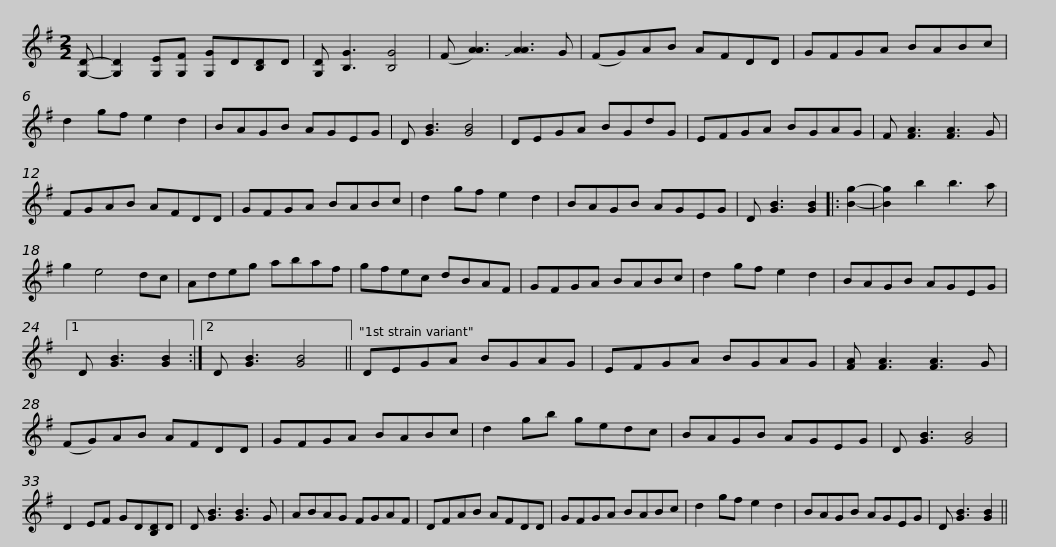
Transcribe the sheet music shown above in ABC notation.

X:1
L:1/8
M:2/2
I:linebreak $
K:G
V:1 treble
V:1
 [G,D]- | [G,D]2 [G,E][G,F] [G,G]D[B,D]D | [G,D] [B,G]3 [B,G]4 | (F [AA]3) !slide![AA]3 G | (FG)AB AFDD | %5
 GFGA BABc | d2 gf e2 d2 |$ BAGB AGEG | D [GB]3 [GB]4 | DEGA BGdG | %10
 EFGA BGAG | F [FA]3 [FA]3 G | FGAB AFDD |$ GFGA BABc | d2 gf e2 d2 | %15
 BAGB AGEG | D [GB]3 [GB]2 |: [Bg]2- | [Bg]2 b2 b3 a | g2 e4 dc |$ %20
 Adeg abaf | gfec dBAF | GFGA BABc | d2 gf e2 d2 | BAGB AGEG |1 %25
 D [GB]3 [GB]2 :|2$ D [GB]3 [GB]4 || DEGA BGAG | EFGA BGAG | [FA] [FA]3 [FA]3 G | %30
 (FG)AB AFDD | GFGA BABc |$ d2 gb gedc | BAGB AGEG | D [GB]3 [GB]4 | %35
 D2 EF GD[B,D]D | D [GB]3 [GB]3 G | ABAG FGAF |$ DFAB AFDD | GFGA BABc | %40
 d2 gf e2 d2 | BAGB AGEG | D [GB]3 [GB]2 || %43
